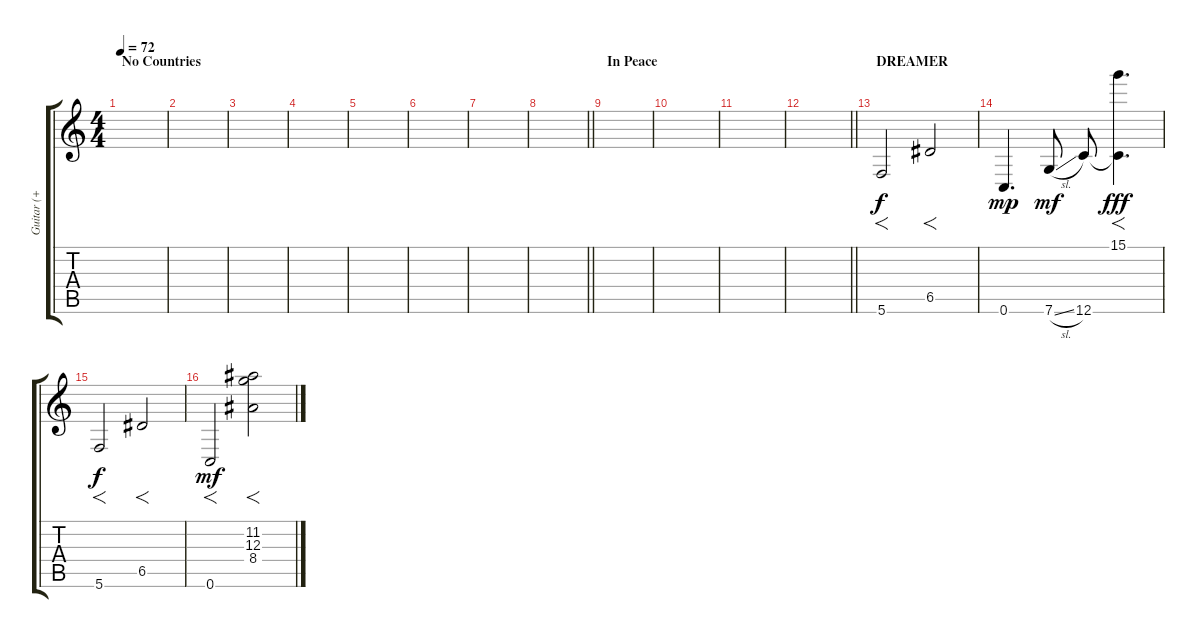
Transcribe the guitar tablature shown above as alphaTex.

\track ("Guitar (+ FX)" "Guitar (+ ") {instrument electricguitarjazz}
\staff {score tabs}
\tuning (E4 B3 G3 D3 A2 C2) {hide}
\ts (4 4)
\section ("" "No Countries")
\tempo 72
\clef g2
\ks c
|
|
|
|
|
|
|
\barLineRight lightlight
|
\section ("" "In Peace")
|
|
|
\barLineRight lightlight
|
\section ("" "DREAMER")
5.6.2{f instrument distortionguitar} 6.5.2{f} |
0.6.4{d dy mp} 7.6{sl}.8{dy mf balance 3 instrument fretlessbass} 12.6.8 (15.1 12.6{t}).4{f d dy fff} |
5.6.2{f dy f instrument distortionguitar} 6.5.2{f} |
0.6.2{f dy mf} (11.2 12.3 8.4).2{f balance 10 instrument electricpiano1}
